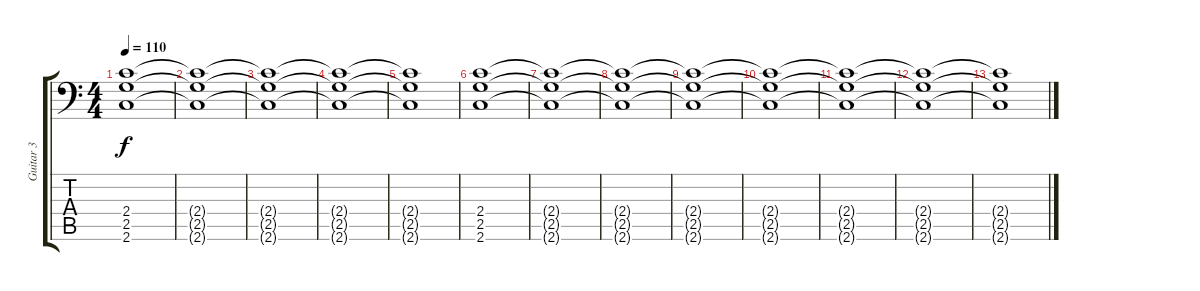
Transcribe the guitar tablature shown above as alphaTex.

\track ("Guitar 3" "Guitar 3") {instrument distortionguitar}
\staff {score tabs}
\tuning (C4 G3 Eb3 Bb2 F2 Bb1) {hide}
\ts (4 4)
\tempo 110
\clef f4
\ks c
(2.4{t} 2.5{t} 2.6{t}).1{dy f} |
(2.4{t} 2.5{t} 2.6{t}).1 |
(2.4{t} 2.5{t} 2.6{t}).1 |
(2.4{t} 2.5{t} 2.6{t}).1 |
(2.4{t} 2.5{t} 2.6{t}).1 |
(2.4 2.5 2.6).1 |
(2.4{t} 2.5{t} 2.6{t}).1 |
(2.4{t} 2.5{t} 2.6{t}).1 |
(2.4{t} 2.5{t} 2.6{t}).1 |
(2.4{t} 2.5{t} 2.6{t}).1 |
(2.4{t} 2.5{t} 2.6{t}).1 |
(2.4{t} 2.5{t} 2.6{t}).1 |
(2.4{t} 2.5{t} 2.6{t}).1
